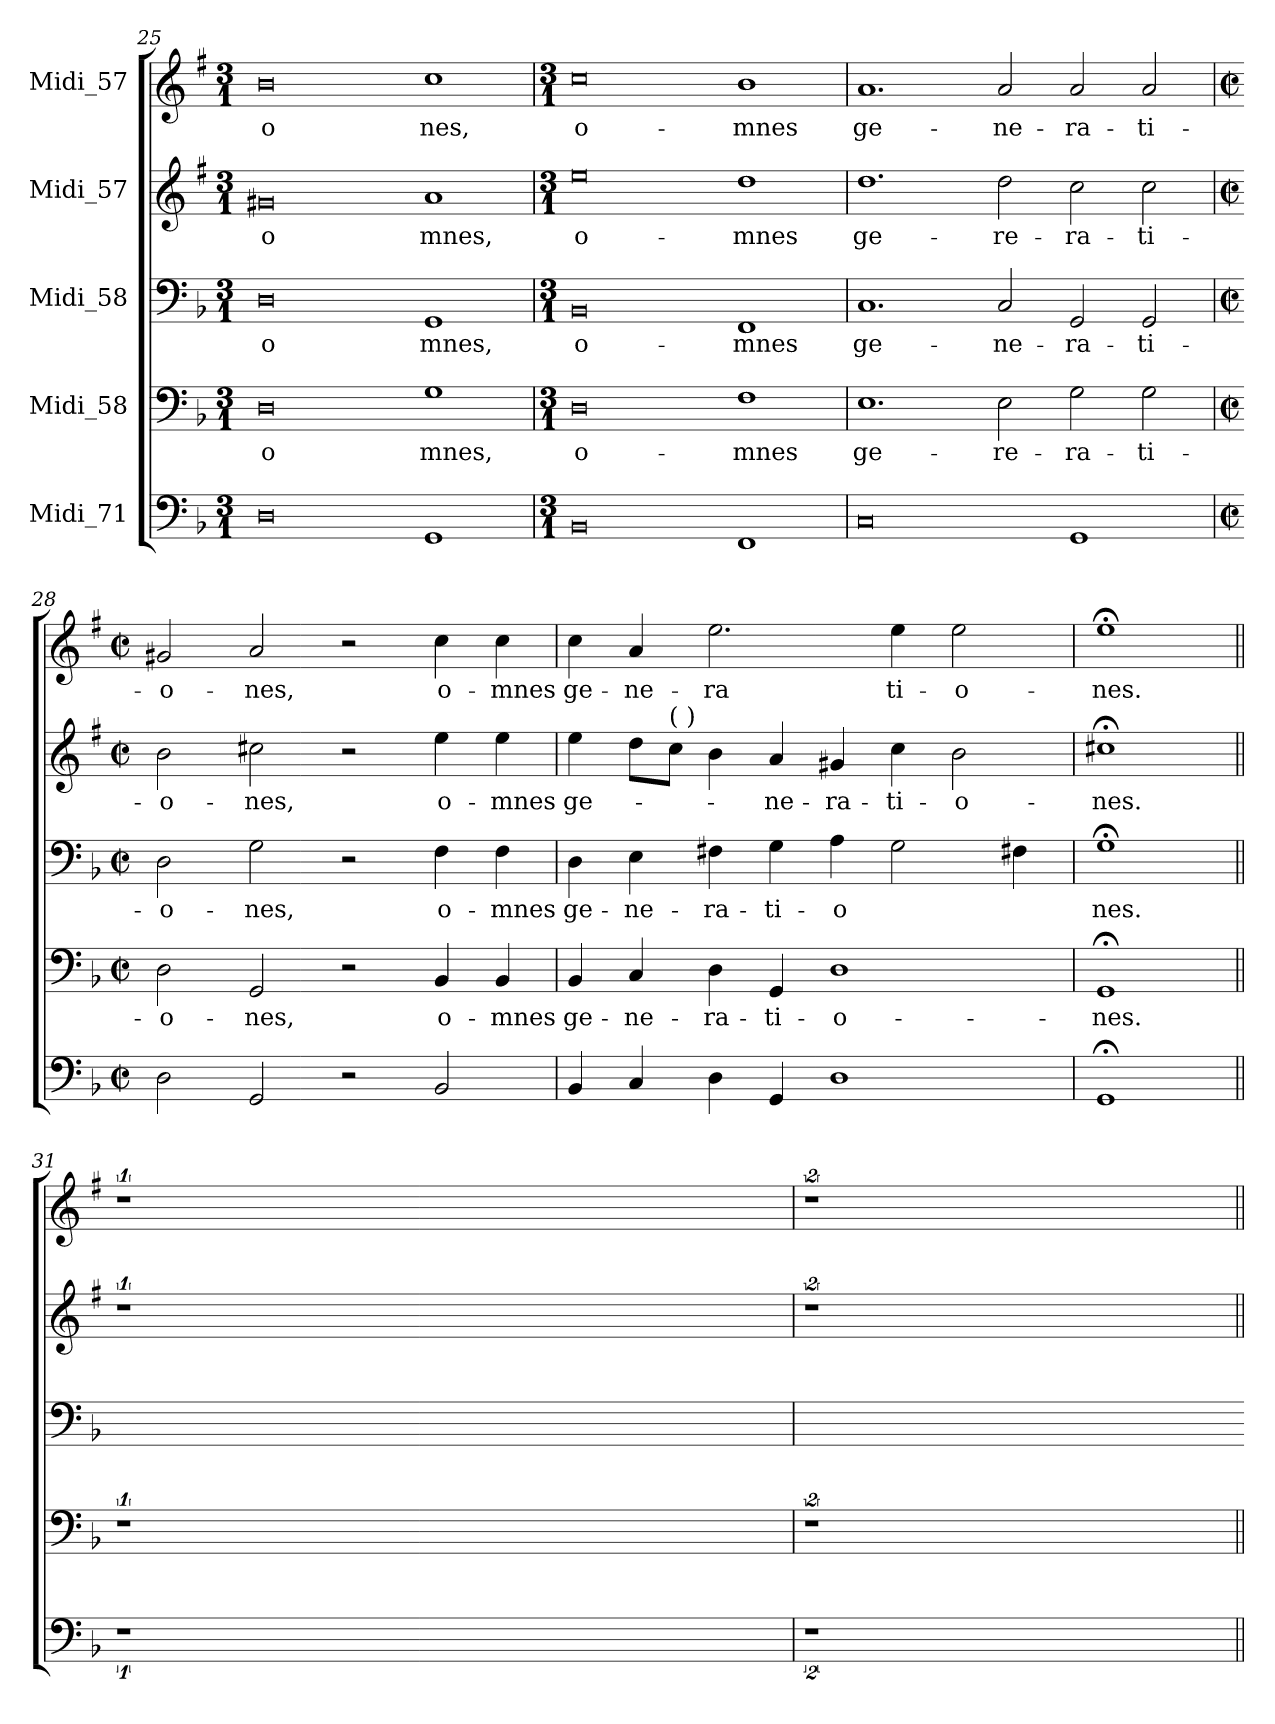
**kern	**kern	**text	**kern	**text	**kern	**text	**kern	**text
*part5	*part4	*part4	*part3	*part3	*part2	*part2	*part1	*part1
*staff5	*staff4	*staff4	*staff3	*staff3	*staff2	*staff2	*staff1	*staff1
*I"Midi_71	*I"Midi_58	*	*I"Midi_58	*	*I"Midi_57	*	*I"Midi_57	*
*clefF4	*clefF4	*	*clefF4	*	*clefG2	*	*clefG2	*
*	*	*	*	*	*ITrd1c2	*	*ITrd1c2	*
*k[b-]	*k[b-]	*	*k[b-]	*	*k[b-]	*	*k[b-]	*
*F:	*F:	*	*F:	*	*F:	*	*F:	*
*M3/1	*M3/1	*	*M3/1	*	*M3/1	*	*M3/1	*
=25	=25	=25	=25	=25	=25	=25	=25	=25
!	!	!LO:LY:b	!	!LO:LY:b	!	!LO:LY:b	!	!LO:LY:b
0D	0D	-o	0D	-o	0f#X	-o	0a	-o
!	!	!LO:LY:b	!	!LO:LY:b	!	!LO:LY:b	!	!LO:LY:b
1GG	1G	mnes,	1GG	mnes,	1g	mnes,	1b-	nes,
!!LO:LB:g=z
=26	=26	=26	=26	=26	=26	=26	=26	=26
*M3/1	*M3/1	*	*M3/1	*	*M3/1	*	*M3/1	*
!	!	!LO:LY:b	!	!LO:LY:b	!	!LO:LY:b	!	!LO:LY:b
0BB-	0D	o-	0BB-	o-	0dd	o-	0b-	o-
!	!	!LO:LY:b	!	!LO:LY:b	!	!LO:LY:b	!	!LO:LY:b
1FF	1F	-mnes	1FF	-mnes	1cc	-mnes	1a	-mnes
=27	=27	=27	=27	=27	=27	=27	=27	=27
!	!	!LO:LY:b	!	!LO:LY:b	!	!LO:LY:b	!	!LO:LY:b
0C	1.E	ge-	1.C	ge-	1.cc	ge-	1.g	ge-
!	!	!LO:LY:b	!	!LO:LY:b	!	!LO:LY:b	!	!LO:LY:b
.	2E	-re-	2C	-ne-	2cc	-re-	2g	-ne-
!	!	!LO:LY:b	!	!LO:LY:b	!	!LO:LY:b	!	!LO:LY:b
1GG	2G	-ra-	2GG	-ra-	2b-	-ra-	2g	-ra-
!	!	!LO:LY:b	!	!LO:LY:b	!	!LO:LY:b	!	!LO:LY:b
.	2G	-ti-	2GG	-ti-	2b-	-ti-	2g	-ti-
=28	=28	=28	=28	=28	=28	=28	=28	=28
*M4/2	*M4/2	*	*M4/2	*	*M4/2	*	*M4/2	*
*met(c|)	*met(c|)	*	*met(c|)	*	*met(c|)	*	*met(c|)	*
!	!	!LO:LY:b	!	!LO:LY:b	!	!LO:LY:b	!	!LO:LY:b
2D	2D	-o-	2D	-o-	2a	-o-	2f#X	-o-
!	!	!LO:LY:b	!	!LO:LY:b	!	!LO:LY:b	!	!LO:LY:b
2GG	2GG	-nes,	2G	-nes,	2bn	-nes,	2g	-nes,
2r	2r	.	2r	.	2r	.	2r	.
!	!	!LO:LY:b	!	!LO:LY:b	!	!LO:LY:b	!	!LO:LY:b
2BB-	4BB-	o-	4F	o-	4dd	o-	4b-	o-
!	!	!LO:LY:b	!	!LO:LY:b	!	!LO:LY:b	!	!LO:LY:b
.	4BB-	-mnes	4F	-mnes	4dd	-mnes	4b-	-mnes
=29	=29	=29	=29	=29	=29	=29	=29	=29
!	!	!LO:LY:b	!	!LO:LY:b	!	!LO:LY:b	!	!LO:LY:b
4BB-	4BB-	ge-	4D	ge-	4dd	ge-	4b-	ge-
!	!	!LO:LY:b	!	!LO:LY:b	!	!	!	!LO:LY:b
4C	4C	-ne-	4E	-ne-	8ccL	.	4g	-ne-
!	!	!	!	!	!LO:TX:a:t=(  )	!	!	!
.	.	.	.	.	8b-J	.	.	.
!	!	!LO:LY:b	!	!LO:LY:b	!	!	!	!LO:LY:b
4D	4D	-ra-	4F#X	-ra-	4a	.	2.dd	-ra
!	!	!LO:LY:b	!	!LO:LY:b	!	!LO:LY:b	!	!
4GG	4GG	-ti-	4G	-ti-	4g	-ne-	.	.
!	!	!LO:LY:b	!	!LO:LY:b	!	!LO:LY:b	!	!
1D	1D	-o-	4A	-o	4f#X	-ra-	.	.
!	!	!	!	!	!	!LO:LY:b	!	!LO:LY:b
.	.	.	2G	.	4b-	-ti-	4dd	ti-
!	!	!	!	!	!	!LO:LY:b	!	!LO:LY:b
.	.	.	.	.	2a	-o-	2dd	-o-
.	.	.	4F#X	.	.	.	.	.
=30	=30	=30	=30	=30	=30	=30	=30	=30
!	!	!LO:LY:b	!	!LO:LY:b	!	!LO:LY:b	!	!LO:LY:b
1GG;<	1GG;<	-nes.	1G;<	nes.	1bn;<	-nes.	1dd;<	-nes.
!!LO:LB:g=z
=31||	=31||	=31||	=31||	=31||	=31||	=31||	=31||	=31||
!	!	!	!	!LO:LY:b	!	!	!	!
1%5r	1%5r	.	2Fyy	Qui-	1%5r	.	1%5r	.
!	!	!	!	!LO:LY:b	!	!	!	!
.	.	.	2Gyy	-a	.	.	.	.
.	.	.	2Fyy	.	.	.	.	.
.	.	.	2B-yy	.	.	.	.	.
!	!	!	!	!LO:LY:b	!	!	!	!
.	.	.	0B-yy	fecit mihi magna qui po-	.	.	.	.
!	!	!	!	!LO:LY:b	!	!	!	!
.	.	.	2cyy	-tens	.	.	.	.
!	!	!	!	!LO:LY:b	!	!	!	!
.	.	.	2B-yy	est.	.	.	.	.
=32	=32	=32	=32	=32	=32	=32	=32	=32
!	!	!	!	!LO:LY:b	!	!	!	!
2%7r	2%7r	.	0B-yy	Et samctum no-	2%7r	.	2%7r	.
!	!	!	!	!LO:LY:b	!	!	!	!
.	.	.	2Ayy	-men	.	.	.	.
!	!	!	!	!LO:LY:b	!	!	!	!
.	.	.	2Fyy	e-	.	.	.	.
!	!	!	!	!LO:LY:b	!	!	!	!
.	.	.	2Gyy	-jus.	.	.	.	.
=||	=||	=||	=-	=||	=||	=||	=||	=||
*-	*-	*-	*-	*-	*-	*-	*-	*-
